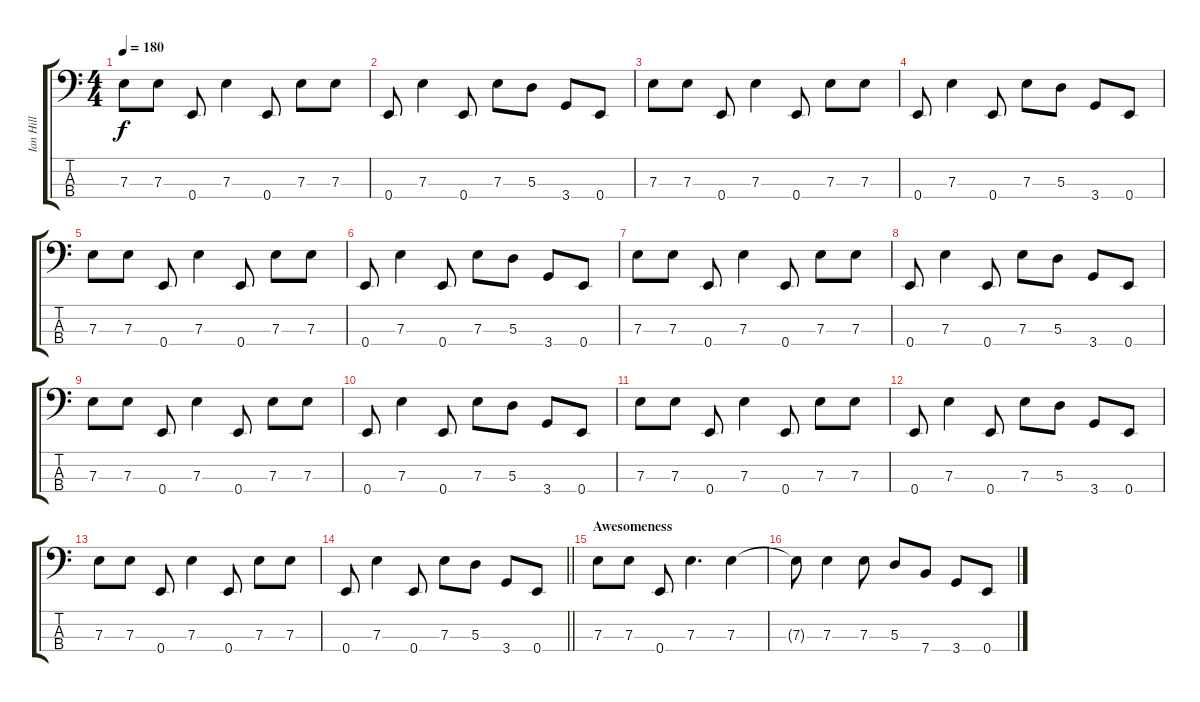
\track ("Ian Hill" "Ian Hill") {instrument electricbasspick}
\staff {score tabs}
\tuning (G2 D2 A1 E1) {hide}
\ts (4 4)
\tempo 180
\clef f4
\ks c
7.3.8{dy f} 7.3.8 0.4.8 7.3.4 0.4.8 7.3.8 7.3.8 |
0.4.8 7.3.4 0.4.8 7.3.8 5.3.8 3.4.8 0.4.8 |
7.3.8 7.3.8 0.4.8 7.3.4 0.4.8 7.3.8 7.3.8 |
0.4.8 7.3.4 0.4.8 7.3.8 5.3.8 3.4.8 0.4.8 |
7.3.8 7.3.8 0.4.8 7.3.4 0.4.8 7.3.8 7.3.8 |
0.4.8 7.3.4 0.4.8 7.3.8 5.3.8 3.4.8 0.4.8 |
7.3.8 7.3.8 0.4.8 7.3.4 0.4.8 7.3.8 7.3.8 |
0.4.8 7.3.4 0.4.8 7.3.8 5.3.8 3.4.8 0.4.8 |
7.3.8 7.3.8 0.4.8 7.3.4 0.4.8 7.3.8 7.3.8 |
0.4.8 7.3.4 0.4.8 7.3.8 5.3.8 3.4.8 0.4.8 |
7.3.8 7.3.8 0.4.8 7.3.4 0.4.8 7.3.8 7.3.8 |
0.4.8 7.3.4 0.4.8 7.3.8 5.3.8 3.4.8 0.4.8 |
7.3.8 7.3.8 0.4.8 7.3.4 0.4.8 7.3.8 7.3.8 |
\barLineRight lightlight
0.4.8 7.3.4 0.4.8 7.3.8 5.3.8 3.4.8 0.4.8 |
\section ("" "Awesomeness")
7.3.8 7.3.8 0.4.8 7.3.4{d} 7.3.4 |
7.3{t}.8 7.3.4 7.3.8 5.3.8 7.4.8 3.4.8 0.4.8
